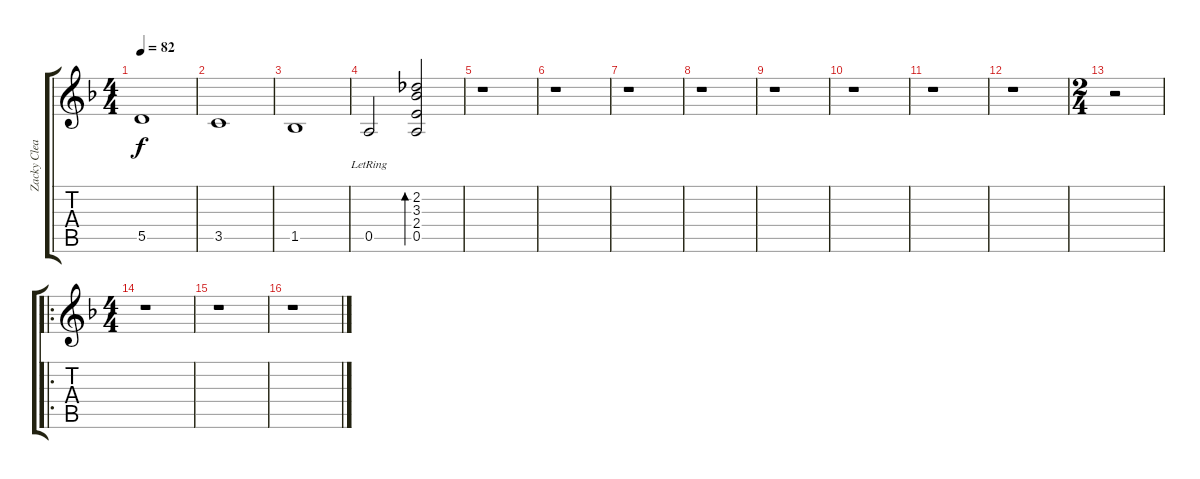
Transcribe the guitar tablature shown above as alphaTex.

\track ("Zacky Clean" "Zacky Clea") {instrument electricguitarclean}
\staff {score tabs}
\tuning (E4 B3 G3 D3 A2 D2) {hide}
\ts (4 4)
\tempo 82
\clef g2
\ks f
5.5.1{dy f instrument electricguitarclean} |
3.5.1 |
1.5.1 |
0.5{lr}.2 (2.2 3.3 2.4 0.5).2{bd 30} |
r.1 |
r.1 |
r.1 |
r.1 |
r.1 |
r.1 |
r.1 |
r.1 |
\ts (2 4)
r.2 |
\ro
\ts (4 4)
r.1 |
r.1 |
r.1
